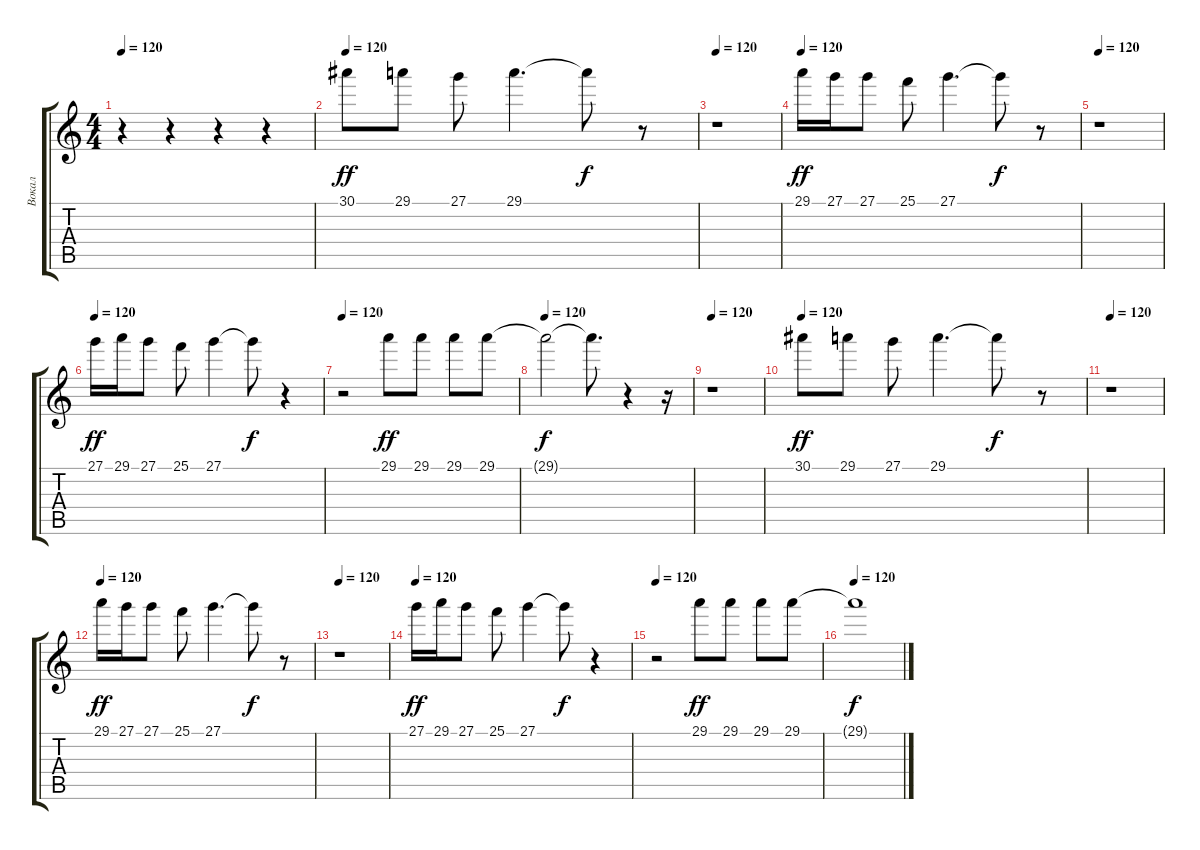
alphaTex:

\track ("Вокал" "Вокал") {instrument synthvoice}
\staff {score tabs}
\tuning (E4 B3 G3 D3 A2 E2) {hide}
\ts (4 4)
\tempo 120
\clef g2
\ks c
r.4{dy ff} r.4 r.4 r.4 |
\tempo 120
30.1.8 29.1.8 27.1.8 29.1.4{d} 29.1{t}.8{dy f} r.8 |
\tempo 120
r.1 |
\tempo 120
29.1.16{dy ff} 27.1.16 27.1.8 25.1.8 27.1.4{d} 27.1{t}.8{dy f} r.8 |
\tempo 120
r.1 |
\tempo 120
27.1.16{dy ff} 29.1.16 27.1.8 25.1.8 27.1.4 27.1{t}.8{dy f} r.4 |
\tempo 120
r.2 29.1.8{dy ff} 29.1.8 29.1.8 29.1.8 |
\tempo 120
29.1{t}.2{dy f} 29.1{t}.8{d} r.4 r.16 |
\tempo 120
r.1 |
\tempo 120
30.1.8{dy ff} 29.1.8 27.1.8 29.1.4{d} 29.1{t}.8{dy f} r.8 |
\tempo 120
r.1 |
\tempo 120
29.1.16{dy ff} 27.1.16 27.1.8 25.1.8 27.1.4{d} 27.1{t}.8{dy f} r.8 |
\tempo 120
r.1 |
\tempo 120
27.1.16{dy ff} 29.1.16 27.1.8 25.1.8 27.1.4 27.1{t}.8{dy f} r.4 |
\tempo 120
r.2 29.1.8{dy ff} 29.1.8 29.1.8 29.1.8 |
\tempo 120
29.1{t}.1{dy f}
